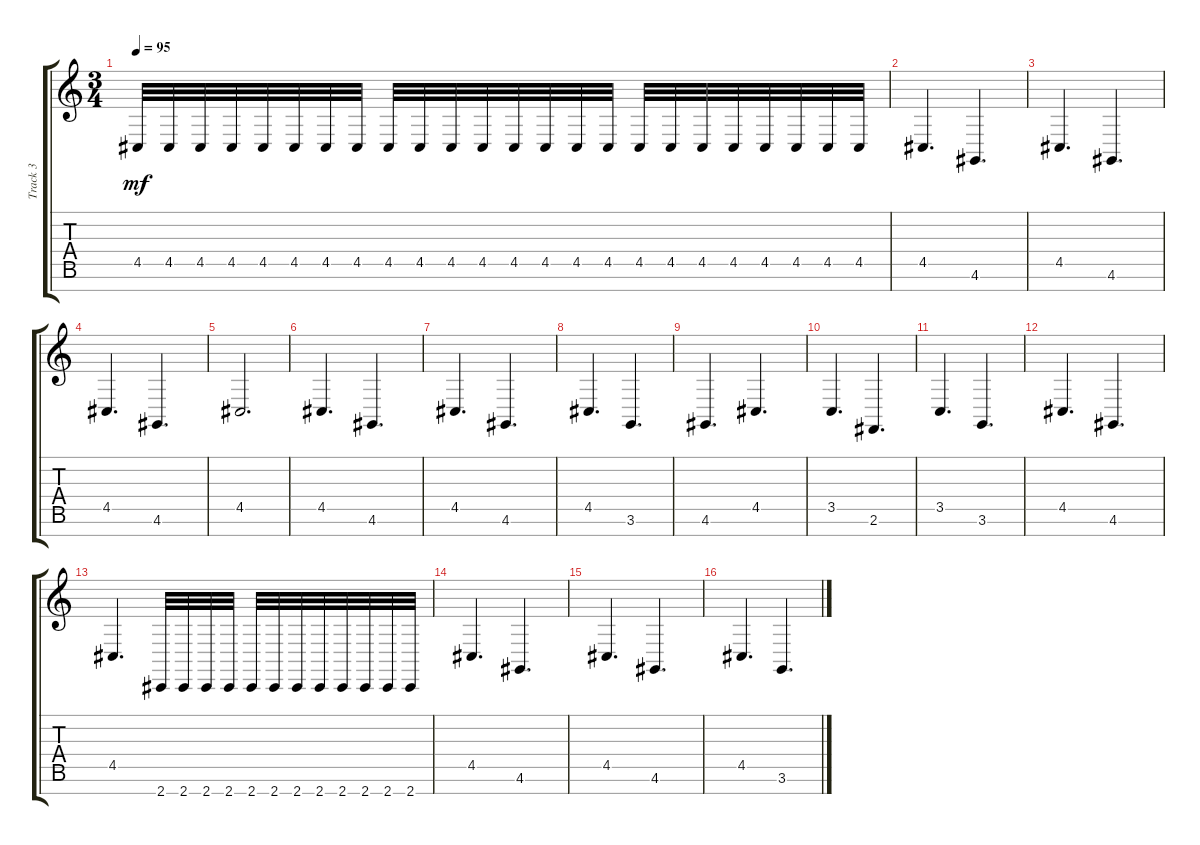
\track ("Track 3" "Track 3") {instrument timpani}
\staff {score tabs}
\tuning (E4 B3 G3 D3 A2 E2 B1) {hide}
\ts (3 4)
\tempo 95
\clef g2
\ks c
4.5.32{dy mf volume 0 instrument timpani} 4.5.32{volume 13} 4.5.32 4.5.32 4.5.32 4.5.32 4.5.32 4.5.32 4.5.32 4.5.32 4.5.32 4.5.32 4.5.32 4.5.32 4.5.32 4.5.32 4.5.32 4.5.32 4.5.32 4.5.32 4.5.32 4.5.32 4.5.32 4.5.32 |
4.5.4{d} 4.6.4{d} |
4.5.4{d} 4.6.4{d} |
4.5.4{d} 4.6.4{d} |
4.5.2{d} |
4.5.4{d} 4.6.4{d} |
4.5.4{d} 4.6.4{d} |
4.5.4{d} 3.6.4{d} |
4.6.4{d} 4.5.4{d} |
3.5.4{d} 2.6.4{d} |
3.5.4{d} 3.6.4{d} |
4.5.4{d} 4.6.4{d} |
4.5.4{d} 2.7.32 2.7.32 2.7.32 2.7.32 2.7.32 2.7.32 2.7.32 2.7.32 2.7.32 2.7.32 2.7.32 2.7.32 |
4.5.4{d} 4.6.4{d} |
4.5.4{d} 4.6.4{d} |
4.5.4{d} 3.6.4{d}
